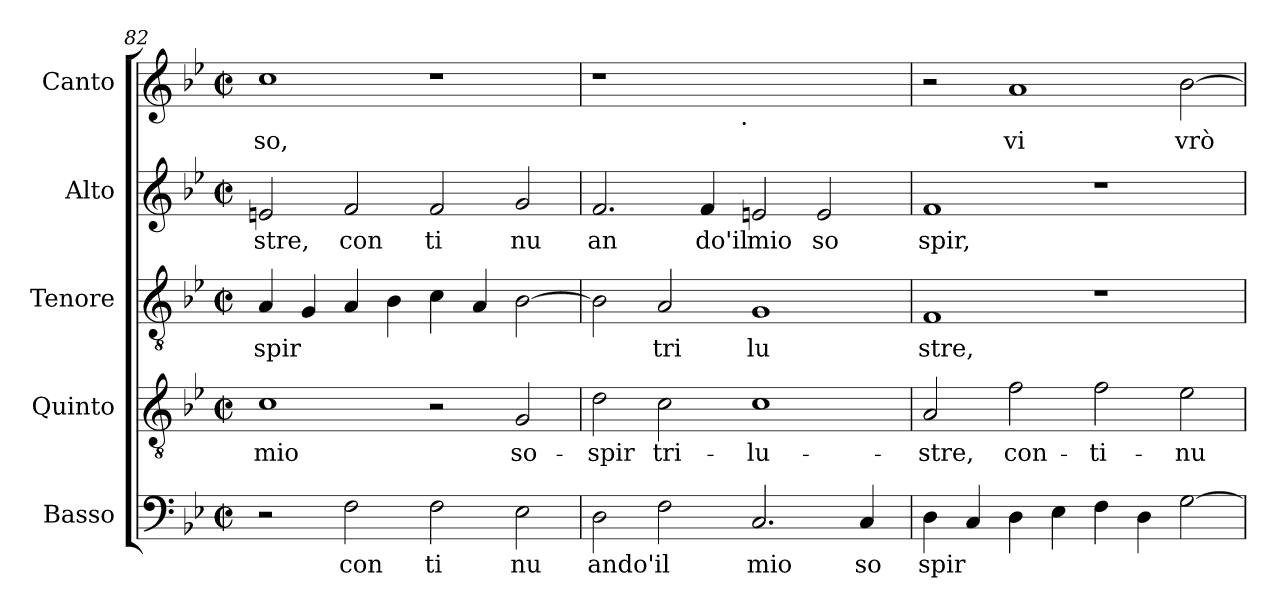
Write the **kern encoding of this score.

**kern	**text	**kern	**text	**kern	**text	**kern	**text	**kern	**text
*part5	*part5	*part4	*part4	*part3	*part3	*part2	*part2	*part1	*part1
*staff5	*staff5	*staff4	*staff4	*staff3	*staff3	*staff2	*staff2	*staff1	*staff1
*I"Basso	*	*I"Quinto	*	*I"Tenore	*	*I"Alto	*	*I"Canto	*
*clefF4	*	*clefGv2	*	*clefGv2	*	*clefG2	*	*clefG2	*
*k[b-e-]	*	*k[b-e-]	*	*k[b-e-]	*	*k[b-e-]	*	*k[b-e-]	*
*B-:	*	*B-:	*	*B-:	*	*B-:	*	*B-:	*
*M2/2	*	*M2/2	*	*M2/2	*	*M2/2	*	*M2/2	*
*met(c|)	*	*met(c|)	*	*met(c|)	*	*met(c|)	*	*met(c|)	*
=82	=82	=82	=82	=82	=82	=82	=82	=82	=82
!	!	!	!LO:LY:b:cj	!	!LO:LY:b:cj	!	!LO:LY:b:cj	!	!LO:LY:b
2r	.	1c	mio	4A/	spir	2en/	stre,	1cc	-so,
!	!	!	!	!	!LO:LY:b:cj	!	!	!	!
.	.	.	.	4G/	.	.	.	.	.
!	!LO:LY:b	!	!	!	!LO:LY:b:cj	!	!LO:LY:b:cj	!	!
2F\	con	.	.	4A/	.	2f/	con	.	.
!	!	!	!	!	!LO:LY:b:cj	!	!	!	!
.	.	.	.	4B-\	.	.	.	.	.
!	!LO:LY:b	!	!	!	!LO:LY:b:cj	!	!LO:LY:b:cj	!	!
2F\	ti	2r	.	4c\	.	2f/	ti	1r	.
!	!	!	!	!	!LO:LY:b:cj	!	!	!	!
.	.	.	.	4A/	.	.	.	.	.
!	!LO:LY:b	!	!LO:LY:b:cj	!	!LO:LY:b:cj	!	!LO:LY:b:cj	!	!
2E-\	nu	2G/	so-	[>2B-\	.	2g/	nu	.	.
=83	=83	=83	=83	=83	=83	=83	=83	=83	=83
!	!LO:LY:b	!	!LO:LY:b:cj	!	!LO:LY:b:cj	!	!LO:LY:b:cj	!	!
*	*	*	*	*	*	*	*	*^	*
2D\	ando'il	2d\	-spir	2B-\]	.	2.f/	an	1r	2ryy	.
!	!LO:LY:b	!	!LO:LY:b:cj	!	!LO:LY:b:cj	!	!	!	!	!
2F\	.	2c\	tri-	2A/	tri	.	.	.	4...ryy	.
!	!	!	!	!	!	!	!LO:LY:b:cj	!	!	!
.	.	.	.	.	.	4f/	do'il	.	.	.
!	!	!	!	!	!	!	!	!	!LO:TX:b:t=.	!
.	.	.	.	.	.	.	.	.	1ryy	.
!	!LO:LY:b	!	!LO:LY:b:cj	!	!LO:LY:b:cj	!	!LO:LY:b:cj	!	!	!
2.C/	mio	1c	-lu-	1G	lu	2en/	mio	1ryy	.	.
!	!	!	!	!	!	!	!LO:LY:b:cj	!	!	!
.	.	.	.	.	.	2e/	so	.	.	.
!	!LO:LY:b	!	!	!	!	!	!	!	!	!
4C/	so	.	.	.	.	.	.	.	.	.
.	.	.	.	.	.	.	.	.	32ryy	.
=84	=84	=84	=84	=84	=84	=84	=84	=84	=84	=84
!	!LO:LY:b	!	!LO:LY:b:cj	!	!LO:LY:b:cj	!	!LO:LY:b:cj	!	!	!
*	*	*	*	*	*	*	*	*v	*v	*
4D\	spir	2A/	-stre,	1F	stre,	1f	spir,	2r	.
!	!LO:LY:b	!	!	!	!	!	!	!	!
4C/	.	.	.	.	.	.	.	.	.
!	!LO:LY:b	!	!LO:LY:b:cj	!	!	!	!	!	!LO:LY:b
4D\	.	2f\	con-	.	.	.	.	1a	vi
!	!LO:LY:b	!	!	!	!	!	!	!	!
4E-\	.	.	.	.	.	.	.	.	.
!	!LO:LY:b	!	!LO:LY:b:cj	!	!	!	!	!	!
4F\	.	2f\	-ti-	1r	.	1r	.	.	.
!	!LO:LY:b	!	!	!	!	!	!	!	!
4D\	.	.	.	.	.	.	.	.	.
!	!LO:LY:b	!	!LO:LY:b:cj	!	!	!	!	!	!LO:LY:b
[>2G\	.	2e-\	-nu-	.	.	.	.	[>2b-\	vrò
=	=	=	=	=	=	=	=	=	=
*-	*-	*-	*-	*-	*-	*-	*-	*-	*-
